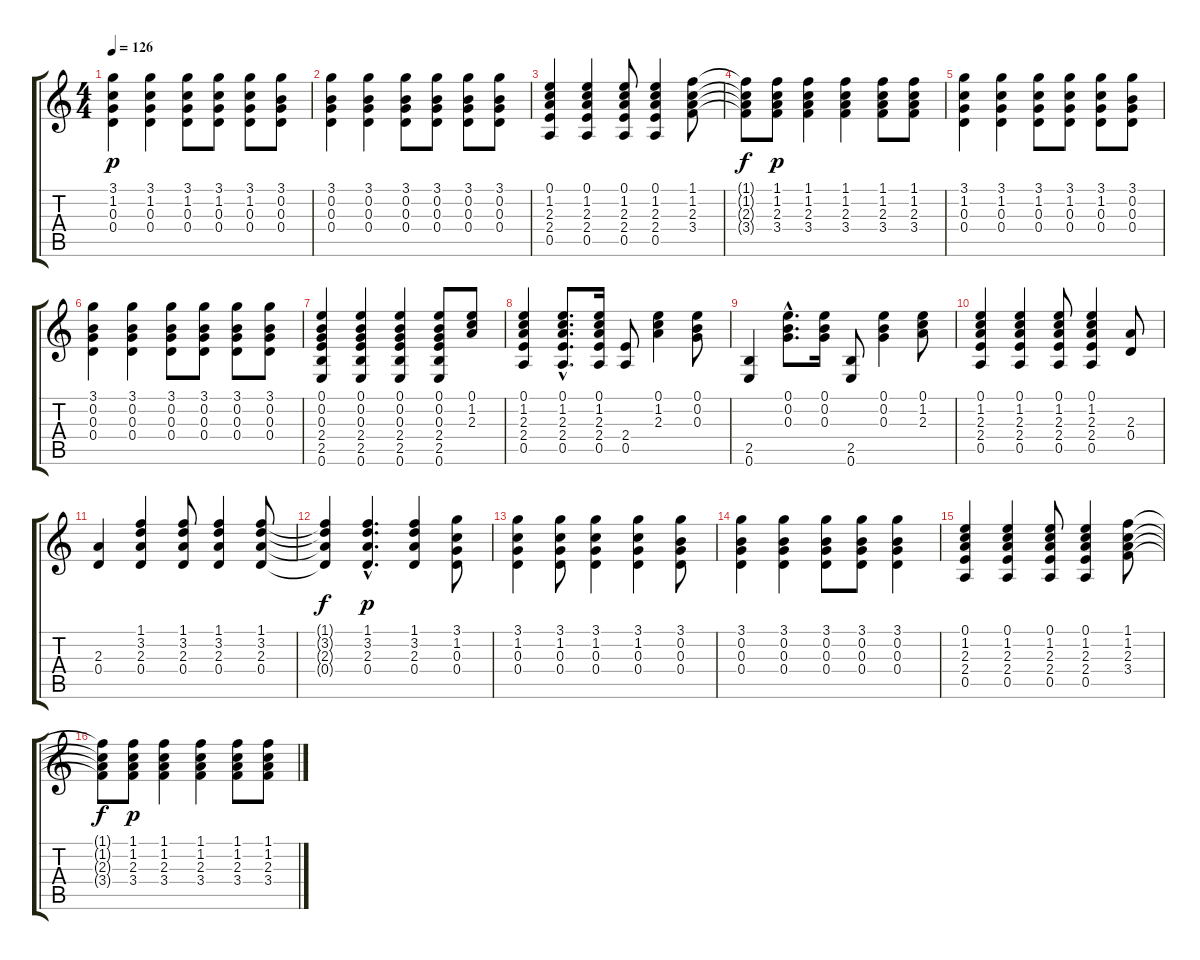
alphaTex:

\track "" {instrument acousticguitarsteel}
\staff {score tabs}
\tuning (E4 B3 G3 D3 A2 E2) {hide}
\ts (4 4)
\tempo 126
\clef g2
\ks c
(3.1 1.2 0.3 0.4).4{dy p} (3.1 1.2 0.3 0.4).4 (3.1 1.2 0.3 0.4).8 (3.1 1.2 0.3 0.4).8 (3.1 1.2 0.3 0.4).8 (3.1 0.2 0.3 0.4).8 |
(3.1 0.2 0.3 0.4).4 (3.1 0.2 0.3 0.4).4 (3.1 0.2 0.3 0.4).8 (3.1 0.2 0.3 0.4).8 (3.1 0.2 0.3 0.4).8 (3.1 0.2 0.3 0.4).8 |
(0.1 1.2 2.3 2.4 0.5).4 (0.1 1.2 2.3 2.4 0.5).4 (0.1 1.2 2.3 2.4 0.5).8 (0.1 1.2 2.3 2.4 0.5).4 (1.1 1.2 2.3 3.4).8 |
(1.1{t} 1.2{t} 2.3{t} 3.4{t}).8{dy f} (1.1 1.2 2.3 3.4).8{dy p} (1.1 1.2 2.3 3.4).4 (1.1 1.2 2.3 3.4).4 (1.1 1.2 2.3 3.4).8 (1.1 1.2 2.3 3.4).8 |
(3.1 1.2 0.3 0.4).4 (3.1 1.2 0.3 0.4).4 (3.1 1.2 0.3 0.4).8 (3.1 1.2 0.3 0.4).8 (3.1 1.2 0.3 0.4).8 (3.1 0.2 0.3 0.4).8 |
(3.1 0.2 0.3 0.4).4 (3.1 0.2 0.3 0.4).4 (3.1 0.2 0.3 0.4).8 (3.1 0.2 0.3 0.4).8 (3.1 0.2 0.3 0.4).8 (3.1 0.2 0.3 0.4).8 |
(0.1 0.2 0.3 2.4 2.5 0.6).4 (0.1 0.2 0.3 2.4 2.5 0.6).4 (0.1 0.2 0.3 2.4 2.5 0.6).4 (0.1 0.2 0.3 2.4 2.5 0.6).8 (0.1 1.2 2.3).8 |
(0.1 1.2 2.3 2.4 0.5).4 (0.1{hac} 1.2{hac} 2.3{hac} 2.4{hac} 0.5{hac}).8{d} (0.1 1.2 2.3 2.4 0.5).16 (2.4 0.5).8 (0.1 1.2 2.3).4 (0.1 0.2 0.3).8 |
(2.5 0.6).4 (0.1{hac} 0.2{hac} 0.3{hac}).8{d} (0.1 0.2 0.3).16 (2.5 0.6).8 (0.1 0.2 0.3).4 (0.1 1.2 2.3).8 |
(0.1 1.2 2.3 2.4 0.5).4 (0.1 1.2 2.3 2.4 0.5).4 (0.1 1.2 2.3 2.4 0.5).8 (0.1 1.2 2.3 2.4 0.5).4 (2.3 0.4).8 |
(2.3 0.4).4 (1.1 3.2 2.3 0.4).4 (1.1 3.2 2.3 0.4).8 (1.1 3.2 2.3 0.4).4 (1.1 3.2 2.3 0.4).8 |
(1.1{t} 3.2{t} 2.3{t} 0.4{t}).4{dy f} (1.1{hac} 3.2{hac} 2.3{hac} 0.4{hac}).4{d dy p} (1.1 3.2 2.3 0.4).4 (3.1 1.2 0.3 0.4).8 |
(3.1 1.2 0.3 0.4).4 (3.1 1.2 0.3 0.4).8 (3.1 1.2 0.3 0.4).4 (3.1 1.2 0.3 0.4).4 (3.1 0.2 0.3 0.4).8 |
(3.1 0.2 0.3 0.4).4 (3.1 0.2 0.3 0.4).4 (3.1 0.2 0.3 0.4).8 (3.1 0.2 0.3 0.4).8 (3.1 0.2 0.3 0.4).4 |
(0.1 1.2 2.3 2.4 0.5).4 (0.1 1.2 2.3 2.4 0.5).4 (0.1 1.2 2.3 2.4 0.5).8 (0.1 1.2 2.3 2.4 0.5).4 (1.1 1.2 2.3 3.4).8 |
(1.1{t} 1.2{t} 2.3{t} 3.4{t}).8{dy f} (1.1 1.2 2.3 3.4).8{dy p} (1.1 1.2 2.3 3.4).4 (1.1 1.2 2.3 3.4).4 (1.1 1.2 2.3 3.4).8 (1.1 1.2 2.3 3.4).8
